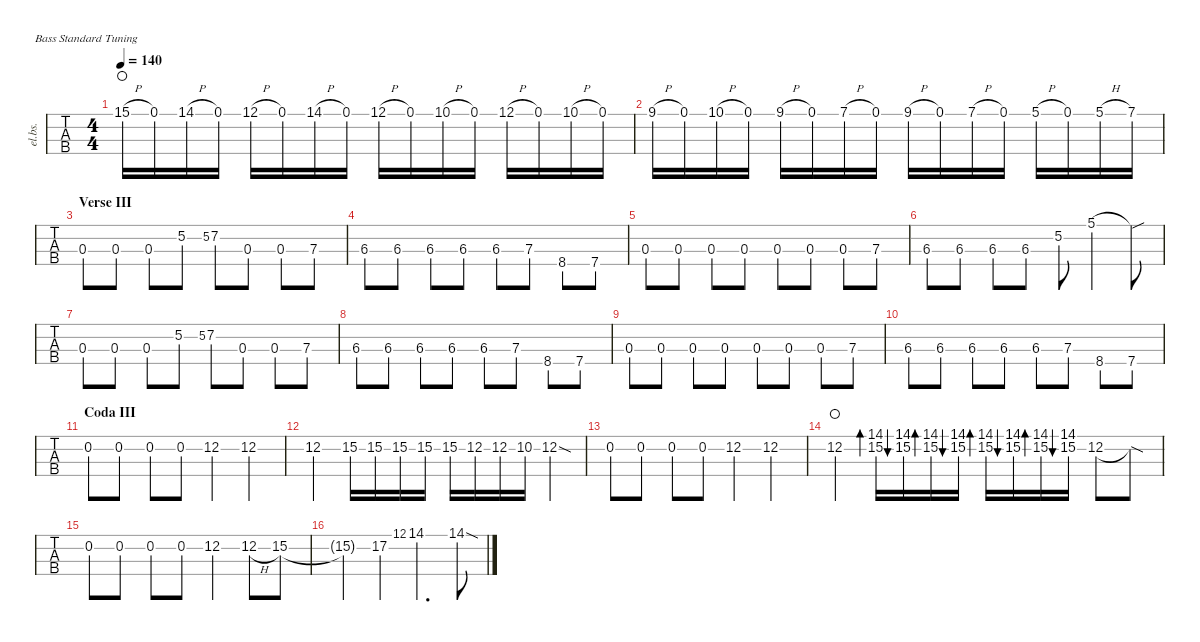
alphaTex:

\defaultSystemsLayout 4
\hideDynamics
\bracketExtendMode nobrackets
\otherSystemsTrackNameOrientation horizontal
\track ("Bass" "el.bs.") {multiBarRest instrument electricbassfinger}
\staff {tabs}
\tuning (G2 D2 A1 E1)
\ts (4 4)
\tempo 140
\clef f4
\ks c
15.1{h acc #}.16{dy mf instrument electricbassfinger waho} 0.1.16 14.1{h}.16 0.1.16 12.1{h}.16 0.1.16 14.1{h}.16 0.1.16 12.1{h}.16 0.1.16 10.1{h}.16 0.1.16 12.1{h}.16 0.1.16 10.1{h}.16 0.1.16 |
9.1{h}.16 0.1.16 10.1{h}.16 0.1.16 9.1{h}.16 0.1.16 7.1{h}.16 0.1.16 9.1{h}.16 0.1.16 7.1{h}.16 0.1.16 5.1{h}.16 0.1.16 5.1{h}.16 7.1.16 |
\section ("" "Verse III")
0.3.8{instrument electricbassfinger} 0.3.8 0.3.8 5.2.8 5.2.8{gr} 7.2.8 0.3.8 0.3.8 7.3.8 |
6.3{acc #}.8 6.3{acc #}.8 6.3{acc #}.8 6.3{acc #}.8 6.3{acc #}.8 7.3.8 8.4.8 7.4.8 |
0.3.8 0.3.8 0.3.8 0.3.8 0.3.8 0.3.8 0.3.8 7.3.8 |
6.3{acc #}.8 6.3{acc #}.8 6.3{acc #}.8 6.3{acc #}.8 5.2.8 5.1.4 5.1{sou t}.8 |
0.3.8 0.3.8 0.3.8 5.2.8 5.2.8{gr} 7.2.8 0.3.8 0.3.8 7.3.8 |
6.3{acc #}.8 6.3{acc #}.8 6.3{acc #}.8 6.3{acc #}.8 6.3{acc #}.8 7.3.8 8.4.8 7.4.8 |
0.3.8 0.3.8 0.3.8 0.3.8 0.3.8 0.3.8 0.3.8 7.3.8 |
6.3{acc #}.8 6.3{acc #}.8 6.3{acc #}.8 6.3{acc #}.8 6.3{acc #}.8 7.3.8 8.4.8 7.4.8 |
\section ("" "Coda III")
0.2.8 0.2.8 0.2.8 0.2.8 12.2.4 12.2.4 |
12.2.4 15.2.16 15.2.16 15.2.16 15.2.16 15.2.16 12.2.16 12.2.16 10.2.16 12.2{sod}.4 |
0.2.8 0.2.8 0.2.8 0.2.8 12.2.4 12.2.4 |
12.2.4{instrument electricbassfinger waho} (14.1 15.2).16{bd 30} (14.1 15.2).16{bu 30} (14.1 15.2).16{bd 30} (14.1 15.2).16{bu 30} (14.1 15.2).16{bd 30} (14.1 15.2).16{bu 30} (14.1 15.2).16{bd 30} (14.1 15.2).16{bu 30} 12.2.8 12.2{sod t}.8 |
0.2.8{instrument electricbassfinger} 0.2.8 0.2.8 0.2.8 12.2.4 12.2{h}.8 15.2.8 |
15.2{t}.4 17.2.4 12.1.8{gr} 14.1.4{d} 14.1{sod}.8
